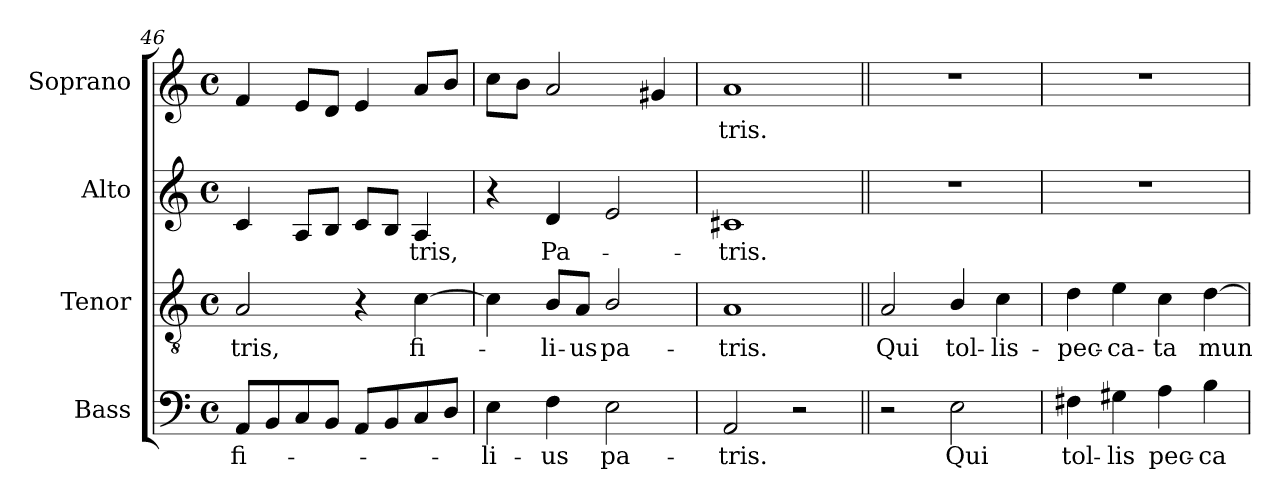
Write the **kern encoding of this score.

**kern	**text	**kern	**text	**kern	**text	**kern	**text
*part4	*part4	*part3	*part3	*part2	*part2	*part1	*part1
*staff4	*staff4	*staff3	*staff3	*staff2	*staff2	*staff1	*staff1
*I"Bass	*	*I"Tenor	*	*I"Alto	*	*I"Soprano	*
*I'B.	*	*I'T.	*	*I'A.	*	*I'S.	*
!!LO:LB:g=z
*clefF4	*	*clefGv2	*	*clefG2	*	*clefG2	*
*	*	*ITrd7c12	*	*	*	*	*
*k[]	*	*k[]	*	*k[]	*	*k[]	*
*C:	*	*C:	*	*C:	*	*C:	*
*M4/4	*	*M4/4	*	*M4/4	*	*M4/4	*
*met(c)	*	*met(c)	*	*met(c)	*	*met(c)	*
=46	=46	=46	=46	=46	=46	=46	=46
!	!LO:LY:b:color=#000000	!	!	!	!	!	!
!	!	!	!LO:LY:b:color=#000000	!	!	!	!
8AAi/L	fi-	2AAi/	-tris,	4ci/	.	4fi/	.
8BBi/	.	.	.	.	.	.	.
8Ci/	.	.	.	8Ai/L	.	8ei/L	.
8BBi/J	.	.	.	8Bi/J	.	8di/J	.
8AAi/L	.	4r	.	8ci/L	.	4ei/	.
8BBi/	.	.	.	8Bi/J	.	.	.
!	!	!	!LO:LY:b:color=#000000	!	!	!	!
!	!	!	!	!	!LO:LY:b:color=#000000	!	!
8Ci/	.	[4Ci\	fi-	4Ai/	-tris,	8ai/L	.
8Di/J	.	.	.	.	.	8bi/J	.
=47	=47	=47	=47	=47	=47	=47	=47
!	!LO:LY:b:color=#000000	!	!	!	!	!	!
4Ei\	-li-	4Ci\]	.	4r	.	8cci\L	.
.	.	.	.	.	.	8bi\J	.
!	!LO:LY:b:color=#000000	!	!	!	!	!	!
!	!	!	!LO:LY:b:color=#000000	!	!	!	!
!	!	!	!	!	!LO:LY:b:color=#000000	!	!
4Fi\	-us	8BBi/L	-li-	4di/	Pa-	2ai/	.
!	!	!	!LO:LY:b:color=#000000	!	!	!	!
.	.	8AAi/J	-us	.	.	.	.
!	!LO:LY:b:color=#000000	!	!	!	!	!	!
!	!	!	!LO:LY:b:color=#000000	!	!	!	!
2Ei\	pa-	2BBi/	pa-	2ei/	.	.	.
.	.	.	.	.	.	4g#Xi/	.
=48	=48	=48	=48	=48	=48	=48	=48
!	!LO:LY:b:color=#000000	!	!	!	!	!	!
!	!	!	!LO:LY:b:color=#000000	!	!	!	!
!	!	!	!	!	!LO:LY:b:color=#000000	!	!
!	!	!	!	!	!	!	!LO:LY:b:color=#000000
2AAi/	-tris.	1AAi	-tris.	1c#Xi	-tris.	1ai	-tris.
2r	.	.	.	.	.	.	.
!!LO:PB:g=z
=49||	=49||	=49||	=49||	=49||	=49||	=49||	=49||
!	!	!	!LO:LY:b:color=#000000	!	!	!	!
2r	.	2AAi/	Qui	1r	.	1r	.
!	!LO:LY:b:color=#000000	!	!	!	!	!	!
!	!	!	!LO:LY:b:color=#000000	!	!	!	!
2Ei\	Qui	4BBi/	tol-	.	.	.	.
!	!	!	!LO:LY:b:color=#000000	!	!	!	!
.	.	4Ci\	-lis-	.	.	.	.
=50	=50	=50	=50	=50	=50	=50	=50
!	!LO:LY:b:color=#000000	!	!	!	!	!	!
!	!	!	!LO:LY:b:color=#000000	!	!	!	!
4F#Xi\	tol-	4Di\	-pec-	1r	.	1r	.
!	!LO:LY:b:color=#000000	!	!	!	!	!	!
!	!	!	!LO:LY:b:color=#000000	!	!	!	!
4G#Xi\	-lis	4Ei\	-ca-	.	.	.	.
!	!LO:LY:b:color=#000000	!	!	!	!	!	!
!	!	!	!LO:LY:b:color=#000000	!	!	!	!
4Ai\	pec-	4Ci\	-ta	.	.	.	.
!	!LO:LY:b:color=#000000	!	!	!	!	!	!
!	!	!	!LO:LY:b:color=#000000	!	!	!	!
4Bi\	-ca-	[4Di\	mun-	.	.	.	.
=	=	=	=	=	=	=	=
*-	*-	*-	*-	*-	*-	*-	*-
